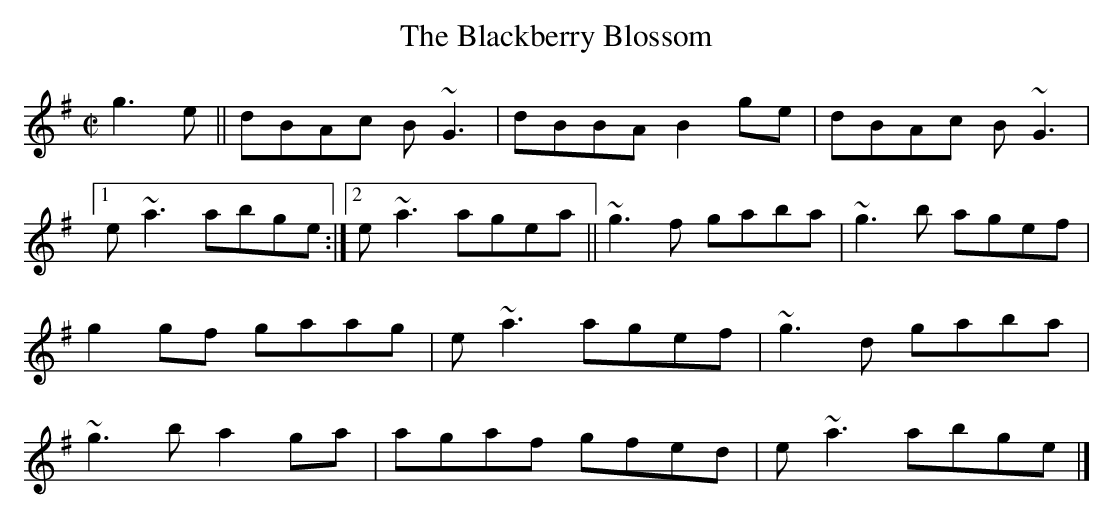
X:1
T:Blackberry Blossom, The
M:C|
K:G
g3e||dBAc B~G3|dBBA B2ge|dBAc B~G3|1e~a3 abge:|2e~a3 agea||\
~g3f gaba|~g3b agef|g2gf gaag|e~a3 agef|\
~g3d gaba|~g3b a2ga|agaf gfed|e~a3 abge|]**
